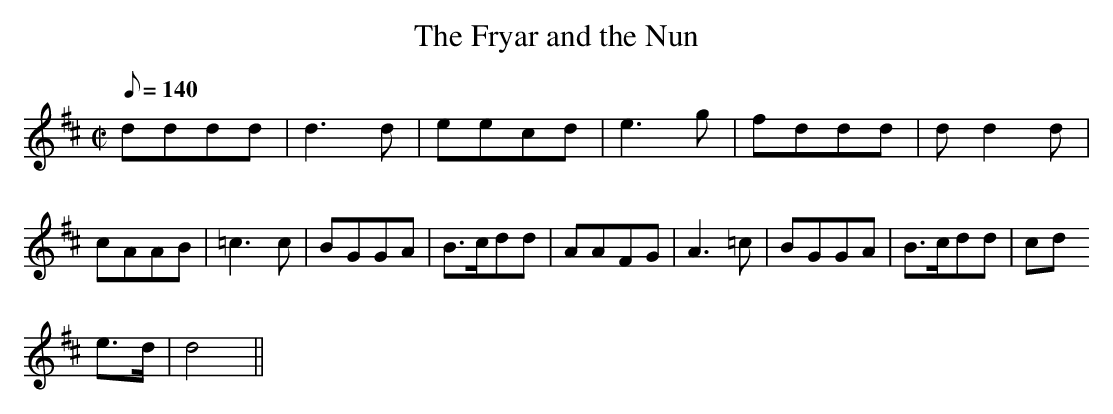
X:1
T:The Fryar and the Nun
M:C|
L:1/8
Q:140
K:D
dddd|d3d|eecd|e3g|fddd|dd2d|cAAB|=c3c|BGGA|B>cdd|AAFG|A3=c|BGGA|B>cdd|cd
e>d|d4||
